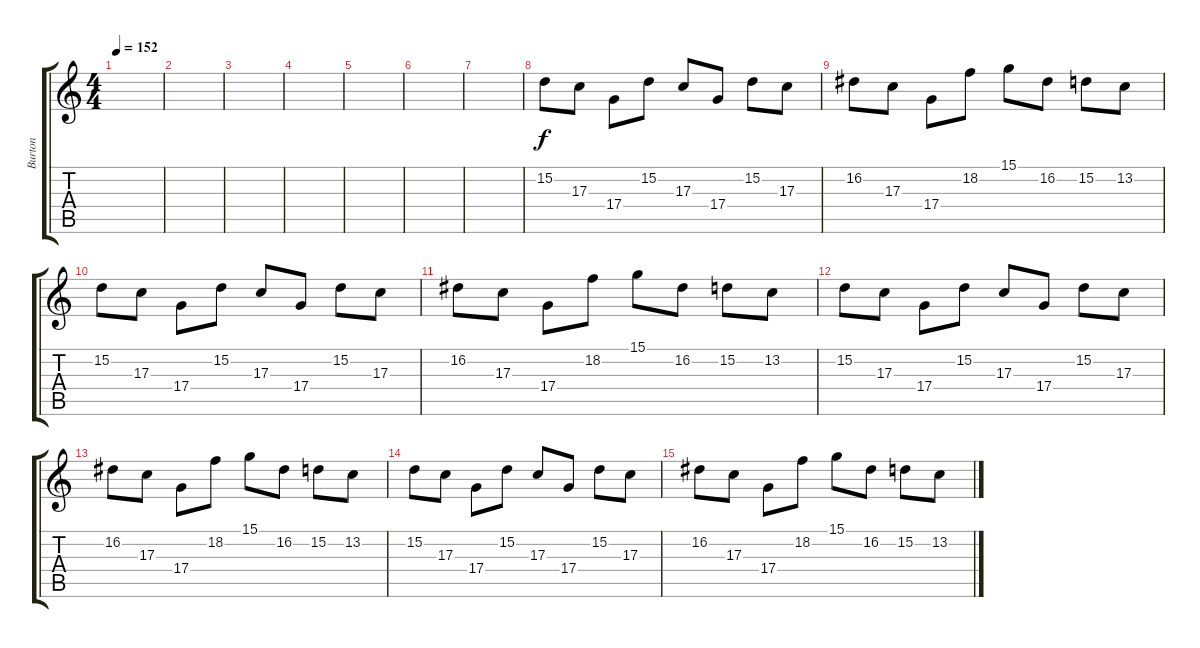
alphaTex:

\track ("Burton" "Burton") {instrument fx5brightness}
\staff {score tabs}
\tuning (E4 B3 G3 D3 A2 E2) {hide}
\ts (4 4)
\tempo 152
\clef g2
\ks c
|
|
|
|
|
|
|
15.2.8 17.3.8 17.4.8 15.2.8 17.3.8 17.4.8 15.2.8 17.3.8 |
16.2.8 17.3.8 17.4.8 18.2.8 15.1.8 16.2.8 15.2.8 13.2.8 |
15.2.8 17.3.8 17.4.8 15.2.8 17.3.8 17.4.8 15.2.8 17.3.8 |
16.2.8 17.3.8 17.4.8 18.2.8 15.1.8 16.2.8 15.2.8 13.2.8 |
15.2.8 17.3.8 17.4.8 15.2.8 17.3.8 17.4.8 15.2.8 17.3.8 |
16.2.8 17.3.8 17.4.8 18.2.8 15.1.8 16.2.8 15.2.8 13.2.8 |
15.2.8 17.3.8 17.4.8 15.2.8 17.3.8 17.4.8 15.2.8 17.3.8 |
16.2.8 17.3.8 17.4.8 18.2.8 15.1.8 16.2.8 15.2.8 13.2.8
